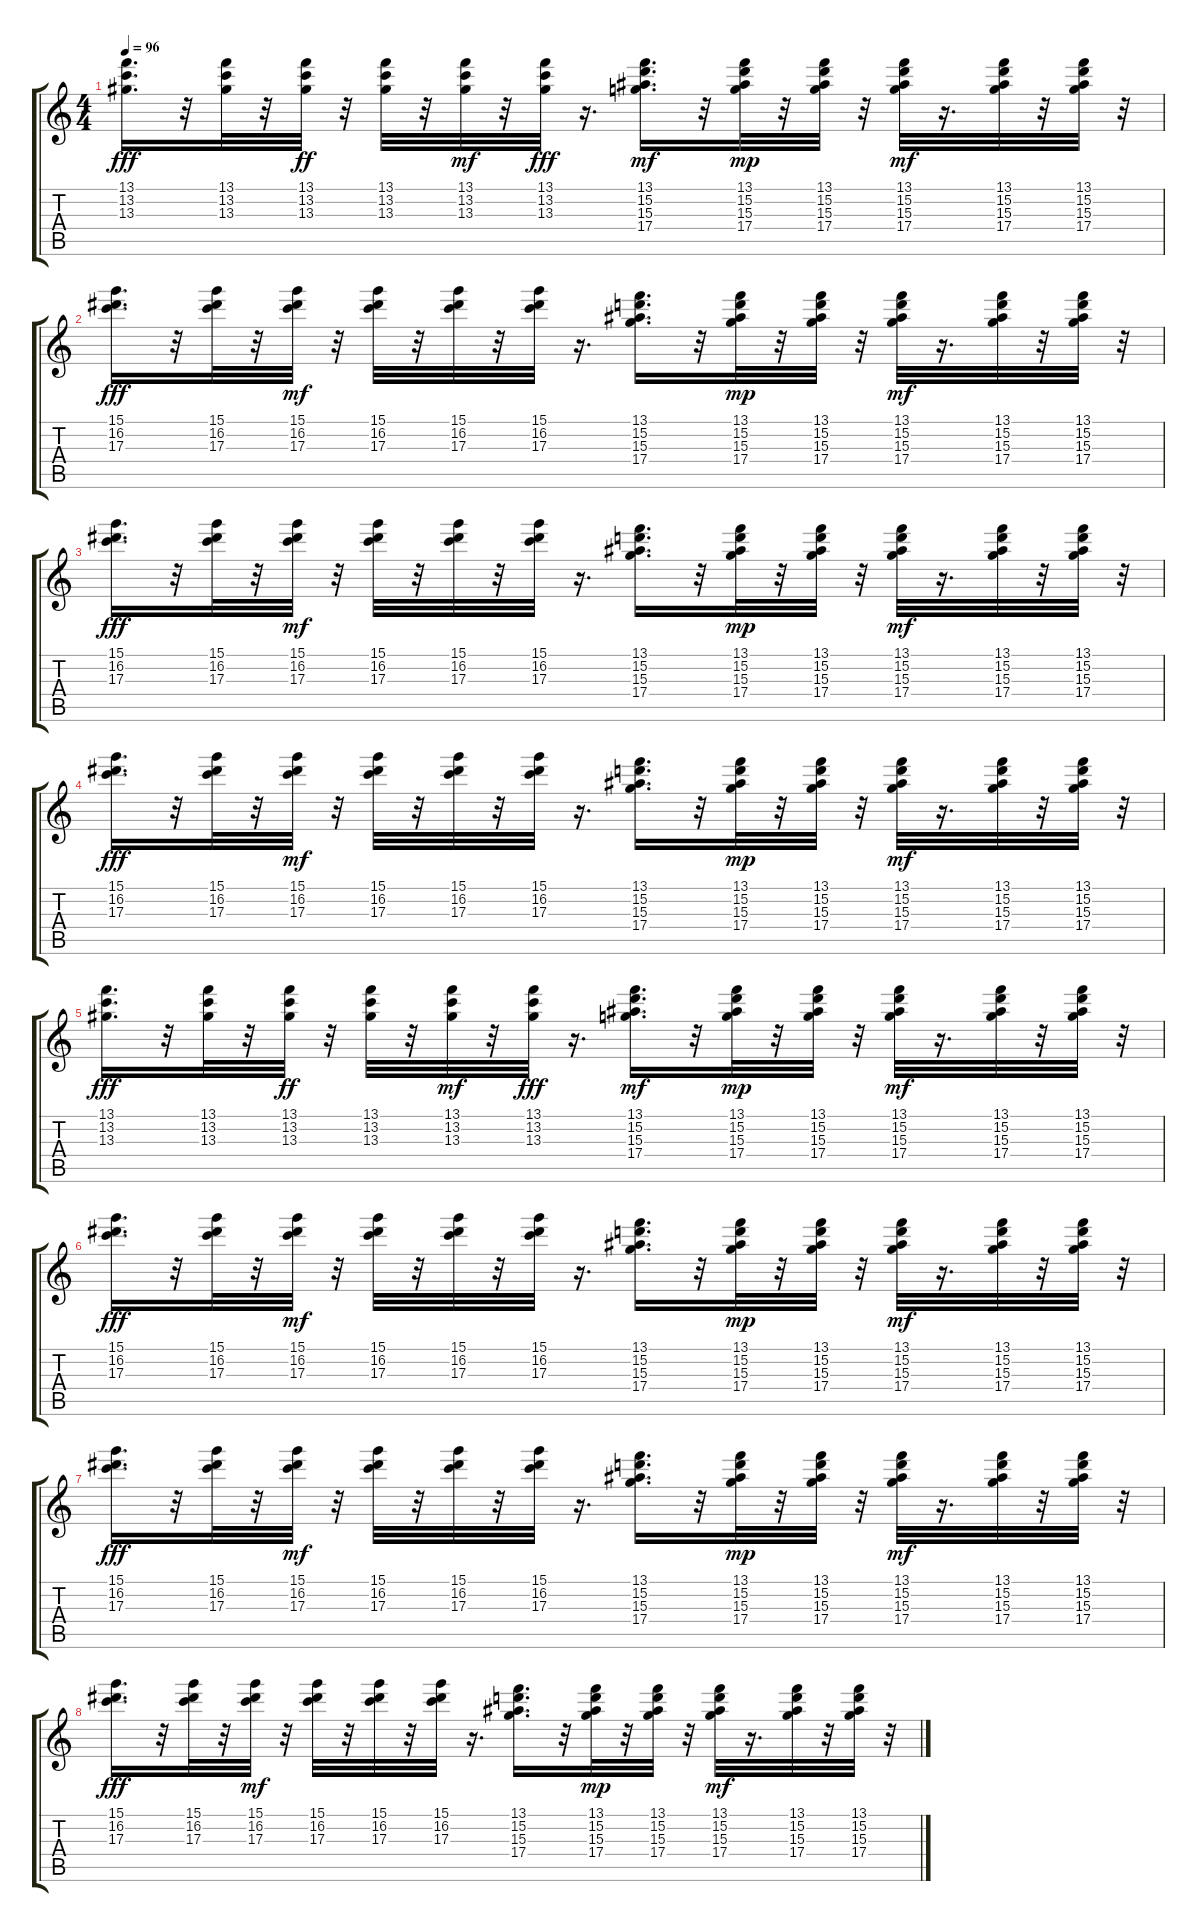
\track "" {instrument electricguitarclean}
\staff {score tabs}
\tuning (E4 B3 G3 D3 A2 E2) {hide}
\ts (4 4)
\tempo 96
\clef g2
\ks c
(13.1 13.2 13.3).16{d dy fff} r.32 (13.1 13.2 13.3).32 r.32 (13.1 13.2 13.3).32{dy ff} r.32 (13.1 13.2 13.3).32 r.32 (13.1 13.2 13.3).32{dy mf} r.32 (13.1 13.2 13.3).32{dy fff} r.16{d} (13.1 15.2 15.3 17.4).16{d dy mf} r.32 (13.1 15.2 15.3 17.4).32{dy mp} r.32 (13.1 15.2 15.3 17.4).32 r.32 (13.1 15.2 15.3 17.4).32{dy mf} r.16{d} (13.1 15.2 15.3 17.4).32 r.32 (13.1 15.2 15.3 17.4).32 r.32 |
(15.1 16.2 17.3).16{d dy fff} r.32 (15.1 16.2 17.3).32 r.32 (15.1 16.2 17.3).32{dy mf} r.32 (15.1 16.2 17.3).32 r.32 (15.1 16.2 17.3).32 r.32 (15.1 16.2 17.3).32 r.16{d} (13.1 15.2 15.3 17.4).16{d} r.32 (13.1 15.2 15.3 17.4).32{dy mp} r.32 (13.1 15.2 15.3 17.4).32 r.32 (13.1 15.2 15.3 17.4).32{dy mf} r.16{d} (13.1 15.2 15.3 17.4).32 r.32 (13.1 15.2 15.3 17.4).32 r.32 |
(15.1 16.2 17.3).16{d dy fff} r.32 (15.1 16.2 17.3).32 r.32 (15.1 16.2 17.3).32{dy mf} r.32 (15.1 16.2 17.3).32 r.32 (15.1 16.2 17.3).32 r.32 (15.1 16.2 17.3).32 r.16{d} (13.1 15.2 15.3 17.4).16{d} r.32 (13.1 15.2 15.3 17.4).32{dy mp} r.32 (13.1 15.2 15.3 17.4).32 r.32 (13.1 15.2 15.3 17.4).32{dy mf} r.16{d} (13.1 15.2 15.3 17.4).32 r.32 (13.1 15.2 15.3 17.4).32 r.32 |
(15.1 16.2 17.3).16{d dy fff} r.32 (15.1 16.2 17.3).32 r.32 (15.1 16.2 17.3).32{dy mf} r.32 (15.1 16.2 17.3).32 r.32 (15.1 16.2 17.3).32 r.32 (15.1 16.2 17.3).32 r.16{d} (13.1 15.2 15.3 17.4).16{d} r.32 (13.1 15.2 15.3 17.4).32{dy mp} r.32 (13.1 15.2 15.3 17.4).32 r.32 (13.1 15.2 15.3 17.4).32{dy mf} r.16{d} (13.1 15.2 15.3 17.4).32 r.32 (13.1 15.2 15.3 17.4).32 r.32 |
(13.1 13.2 13.3).16{d dy fff} r.32 (13.1 13.2 13.3).32 r.32 (13.1 13.2 13.3).32{dy ff} r.32 (13.1 13.2 13.3).32 r.32 (13.1 13.2 13.3).32{dy mf} r.32 (13.1 13.2 13.3).32{dy fff} r.16{d} (13.1 15.2 15.3 17.4).16{d dy mf} r.32 (13.1 15.2 15.3 17.4).32{dy mp} r.32 (13.1 15.2 15.3 17.4).32 r.32 (13.1 15.2 15.3 17.4).32{dy mf} r.16{d} (13.1 15.2 15.3 17.4).32 r.32 (13.1 15.2 15.3 17.4).32 r.32 |
(15.1 16.2 17.3).16{d dy fff} r.32 (15.1 16.2 17.3).32 r.32 (15.1 16.2 17.3).32{dy mf} r.32 (15.1 16.2 17.3).32 r.32 (15.1 16.2 17.3).32 r.32 (15.1 16.2 17.3).32 r.16{d} (13.1 15.2 15.3 17.4).16{d} r.32 (13.1 15.2 15.3 17.4).32{dy mp} r.32 (13.1 15.2 15.3 17.4).32 r.32 (13.1 15.2 15.3 17.4).32{dy mf} r.16{d} (13.1 15.2 15.3 17.4).32 r.32 (13.1 15.2 15.3 17.4).32 r.32 |
(15.1 16.2 17.3).16{d dy fff} r.32 (15.1 16.2 17.3).32 r.32 (15.1 16.2 17.3).32{dy mf} r.32 (15.1 16.2 17.3).32 r.32 (15.1 16.2 17.3).32 r.32 (15.1 16.2 17.3).32 r.16{d} (13.1 15.2 15.3 17.4).16{d} r.32 (13.1 15.2 15.3 17.4).32{dy mp} r.32 (13.1 15.2 15.3 17.4).32 r.32 (13.1 15.2 15.3 17.4).32{dy mf} r.16{d} (13.1 15.2 15.3 17.4).32 r.32 (13.1 15.2 15.3 17.4).32 r.32 |
(15.1 16.2 17.3).16{d dy fff} r.32 (15.1 16.2 17.3).32 r.32 (15.1 16.2 17.3).32{dy mf} r.32 (15.1 16.2 17.3).32 r.32 (15.1 16.2 17.3).32 r.32 (15.1 16.2 17.3).32 r.16{d} (13.1 15.2 15.3 17.4).16{d} r.32 (13.1 15.2 15.3 17.4).32{dy mp} r.32 (13.1 15.2 15.3 17.4).32 r.32 (13.1 15.2 15.3 17.4).32{dy mf} r.16{d} (13.1 15.2 15.3 17.4).32 r.32 (13.1 15.2 15.3 17.4).32 r.32
